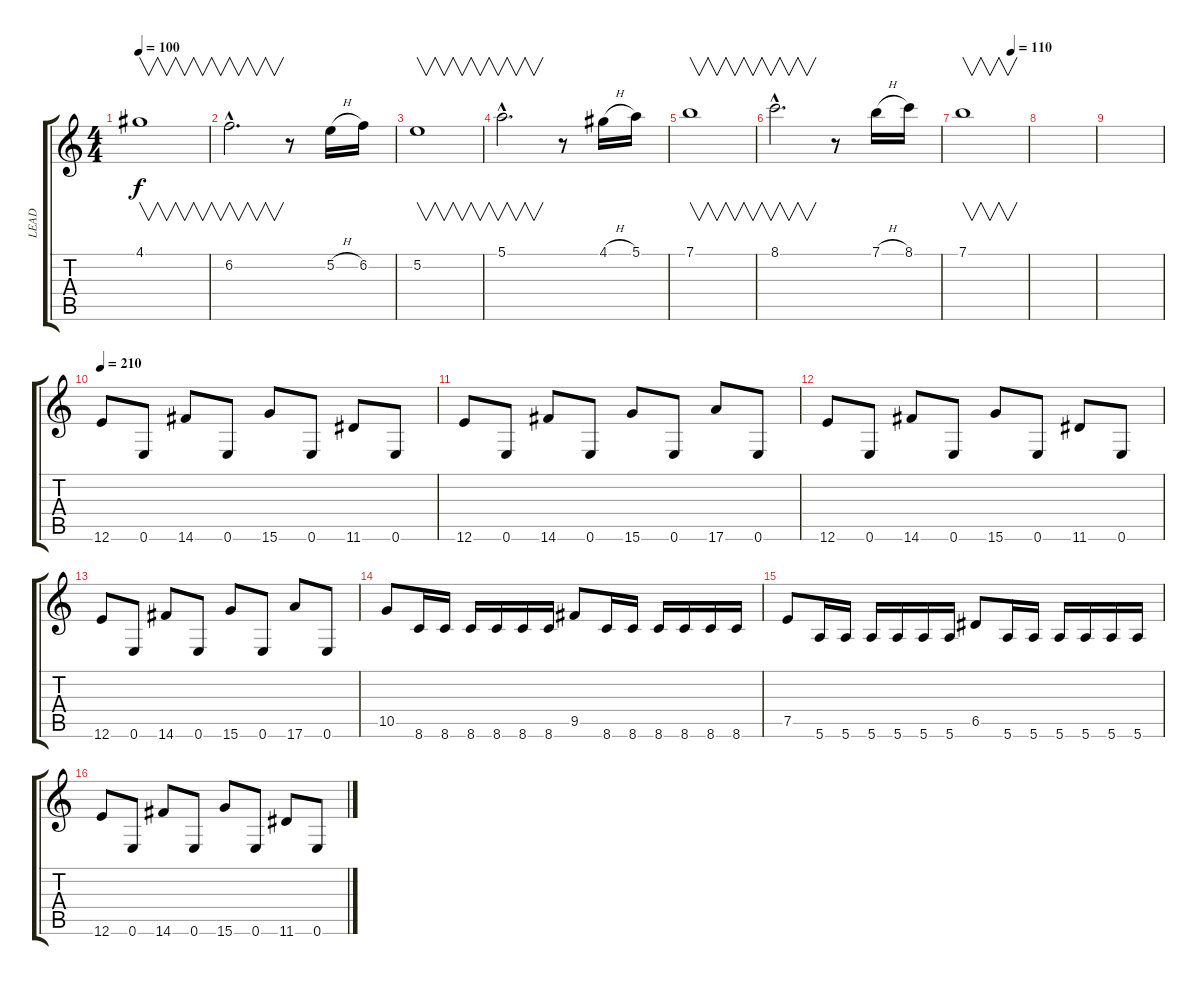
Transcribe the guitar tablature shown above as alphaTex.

\track ("LEAD" "LEAD") {instrument distortionguitar}
\staff {score tabs}
\tuning (E4 B3 G3 D3 A2 E2) {hide}
\ts (4 4)
\tempo 100
\clef g2
\ks c
4.1.1{v dy f} |
6.2{hac}.2{v d} r.8 5.2{h}.16 6.2.16 |
5.2.1{v} |
5.1{hac}.2{v d} r.8 4.1{h}.16 5.1.16 |
7.1.1{v} |
8.1{hac}.2{v d} r.8 7.1{h}.16 8.1.16 |
\tempo (110 0.75)
7.1.1{v} |
|
|
\tempo 210
12.6.8 0.6.8 14.6.8 0.6.8 15.6.8 0.6.8 11.6.8 0.6.8 |
12.6.8 0.6.8 14.6.8 0.6.8 15.6.8 0.6.8 17.6.8 0.6.8 |
12.6.8 0.6.8 14.6.8 0.6.8 15.6.8 0.6.8 11.6.8 0.6.8 |
12.6.8 0.6.8 14.6.8 0.6.8 15.6.8 0.6.8 17.6.8 0.6.8 |
10.5.8 8.6.16 8.6.16 8.6.16 8.6.16 8.6.16 8.6.16 9.5.8 8.6.16 8.6.16 8.6.16 8.6.16 8.6.16 8.6.16 |
7.5.8 5.6.16 5.6.16 5.6.16 5.6.16 5.6.16 5.6.16 6.5.8 5.6.16 5.6.16 5.6.16 5.6.16 5.6.16 5.6.16 |
12.6.8 0.6.8 14.6.8 0.6.8 15.6.8 0.6.8 11.6.8 0.6.8
